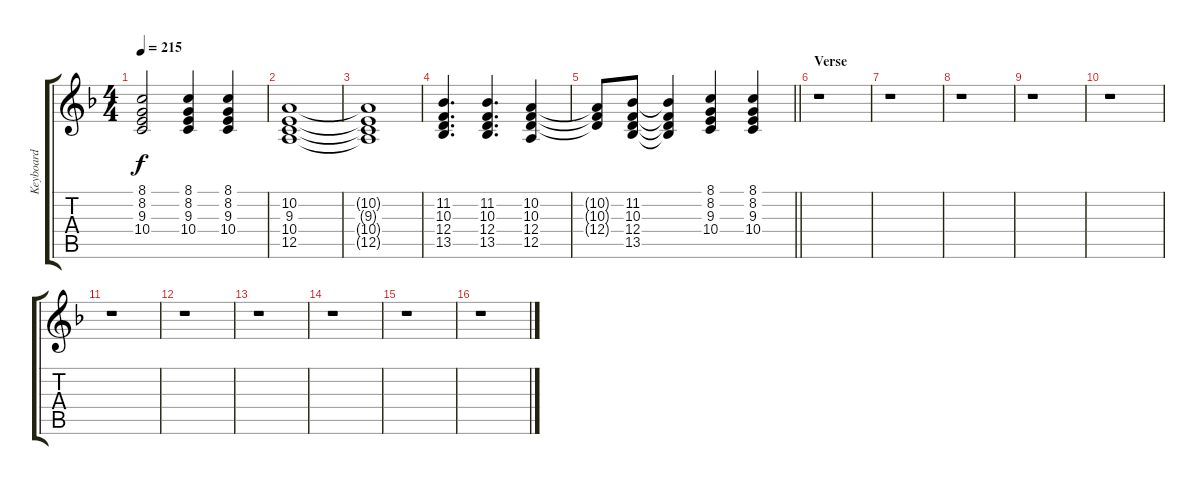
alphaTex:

\track ("Keyboard" "Keyboard") {instrument choiraahs}
\staff {score tabs}
\tuning (E4 B3 G3 D3 A2 D2) {hide}
\ts (4 4)
\tempo 215
\clef g2
\ks f
(8.1{t} 8.2{t} 9.3{t} 10.4{t}).2{dy f} (8.1 8.2 9.3 10.4).4 (8.1 8.2 9.3 10.4).4 |
(10.2 9.3 10.4 12.5).1 |
(10.2{t} 9.3{t} 10.4{t} 12.5{t}).1 |
(11.2 10.3 12.4 13.5).4{d} (11.2 10.3 12.4 13.5).4{d} (10.2 10.3 12.4 12.5).4 |
\barLineRight lightlight
(10.2{t} 10.3{t} 12.4{t}).8 (11.2 10.3 12.4 13.5).8 (11.2{t} 10.3{t} 12.4{t} 13.5{t}).4 (8.1 8.2 9.3 10.4).4 (8.1 8.2 9.3 10.4).4 |
\section ("" "Verse")
r.1 |
r.1 |
r.1 |
r.1 |
r.1 |
r.1 |
r.1 |
r.1 |
r.1 |
r.1 |
r.1
